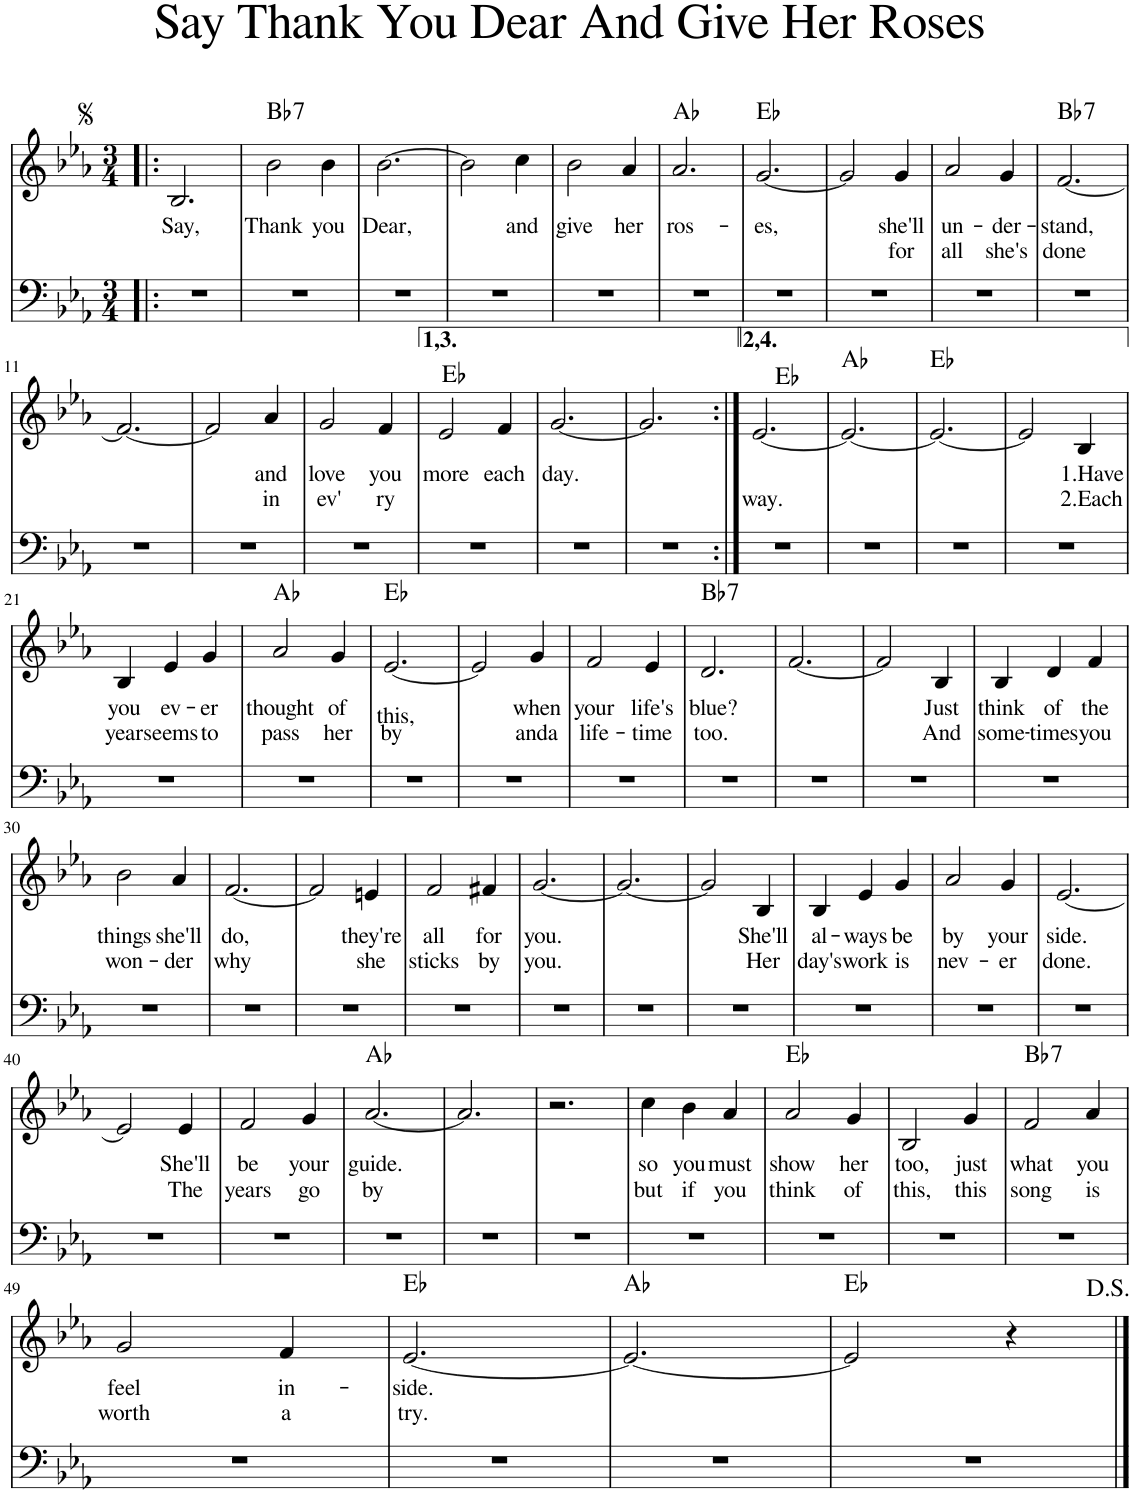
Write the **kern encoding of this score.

**kern	**kern	**text	**text	**harte
*part1	*part1	*part1	*part1	*part1
*staff2	*staff1	*staff1	*staff1	*
*I"Piano	*	*	*	*
*I'Pno.	*	*	*	*
*clefF4	*clefG2	*	*	*
*k[b-e-a-]	*k[b-e-a-]	*	*	*
*M3/4	*M3/4	*	*	*
=1!|:	=1!|:	=1!|:	=1!|:	=1!|:
!	!	!LO:LY:b	!	!
2.r	2.B-/	Say,	.	.
=2	=2	=2	=2	=2
!	!	!LO:LY:b	!	!LO:H:kt=7
2.r	2b-\	Thank	.	Bb:7
!	!	!LO:LY:b	!	!
.	4b-\	you	.	.
=3	=3	=3	=3	=3
!	!	!LO:LY:b	!	!
2.r	[2.b-\	Dear,	.	.
=4	=4	=4	=4	=4
2.r	2b-\]	.	.	.
!	!	!LO:LY:b	!	!
.	4cc\	and	.	.
=5	=5	=5	=5	=5
!	!	!LO:LY:b	!	!
2.r	2b-\	give	.	.
!	!	!LO:LY:b	!	!
.	4a-/	her	.	.
=6	=6	=6	=6	=6
!	!	!LO:LY:b	!	!
2.r	2.a-/	ros-	.	Ab:maj
=7	=7	=7	=7	=7
!	!	!LO:LY:b	!	!
2.r	[2.g/	-es,	.	Eb:maj
=8	=8	=8	=8	=8
2.r	2g/]	.	.	.
!	!	!LO:LY:b	!LO:LY:b	!
.	4g/	she'll	for	.
=9	=9	=9	=9	=9
!	!	!LO:LY:b	!LO:LY:b	!
2.r	2a-/	un-	all	.
!	!	!LO:LY:b	!LO:LY:b	!
.	4g/	-der-	she's	.
=10	=10	=10	=10	=10
!	!	!LO:LY:b	!LO:LY:b	!LO:H:kt=7
2.r	[2.f/	-stand,	done	Bb:7
!!LO:LB:g=z
=11	=11	=11	=11	=11
2.r	2.f/_	.	.	.
=12	=12	=12	=12	=12
2.r	2f/]	.	.	.
!	!	!LO:LY:b	!LO:LY:b	!
.	4a-/	and	in	.
=13	=13	=13	=13	=13
!	!	!LO:LY:b	!LO:LY:b	!
2.r	2g/	love	ev'	.
!	!	!LO:LY:b	!LO:LY:b	!
.	4f/	you	ry	.
=14	=14	=14	=14	=14
!	!	!LO:LY:b	!	!
2.r	2e-/	more	.	Eb:maj
!	!	!LO:LY:b	!	!
.	4f/	each	.	.
=15	=15	=15	=15	=15
!	!	!LO:LY:b	!	!
2.r	[2.g/	day.	.	.
=16	=16	=16	=16	=16
2.r	2.g/]	.	.	.
=17:|!	=17:|!	=17:|!	=17:|!	=17:|!
!	!	!	!LO:LY:b	!
2.r	[2.e-/	.	way.	Eb:maj
=18	=18	=18	=18	=18
2.r	2.e-/_	.	.	Ab:maj
=19	=19	=19	=19	=19
2.r	2.e-/_	.	.	Eb:maj
=20	=20	=20	=20	=20
2.r	2e-/]	.	.	.
!	!	!LO:LY:b	!LO:LY:b	!
.	4B-/	1.Have	2.Each	.
!!LO:LB:g=z
=21	=21	=21	=21	=21
!	!	!LO:LY:b	!LO:LY:b	!
2.r	4B-/	you	year	.
!	!	!LO:LY:b	!LO:LY:b	!
.	4e-/	ev-	seems	.
!	!	!LO:LY:b	!LO:LY:b	!
.	4g/	-er	to	.
=22	=22	=22	=22	=22
!	!	!LO:LY:b	!LO:LY:b	!
2.r	2a-/	thought	pass	Ab:maj
!	!	!LO:LY:b	!LO:LY:b	!
.	4g/	of	her	.
=23	=23	=23	=23	=23
!	!	!LO:LY:b	!LO:LY:b	!
2.r	[2.e-/	this,	by	Eb:maj
=24	=24	=24	=24	=24
2.r	2e-/]	.	.	.
!	!	!LO:LY:b	!LO:LY:b	!
.	4g/	when	anda	.
=25	=25	=25	=25	=25
!	!	!LO:LY:b	!LO:LY:b	!
2.r	2f/	your	life-	.
!	!	!LO:LY:b	!LO:LY:b	!
.	4e-/	life's	-time	.
=26	=26	=26	=26	=26
!	!	!LO:LY:b	!LO:LY:b	!LO:H:kt=7
2.r	2.d/	blue?	too.	Bb:7
=27	=27	=27	=27	=27
2.r	[2.f/	.	.	.
=28	=28	=28	=28	=28
2.r	2f/]	.	.	.
!	!	!LO:LY:b	!LO:LY:b	!
.	4B-/	Just	And	.
=29	=29	=29	=29	=29
!	!	!LO:LY:b	!LO:LY:b	!
2.r	4B-/	think	some-	.
!	!	!LO:LY:b	!LO:LY:b	!
.	4d/	of	-times	.
!	!	!LO:LY:b	!LO:LY:b	!
.	4f/	the	you	.
!!LO:LB:g=z
=30	=30	=30	=30	=30
!	!	!LO:LY:b	!LO:LY:b	!
2.r	2b-\	things	won-	.
!	!	!LO:LY:b	!LO:LY:b	!
.	4a-/	she'll	-der	.
=31	=31	=31	=31	=31
!	!	!LO:LY:b	!LO:LY:b	!
2.r	[2.f/	do,	why	.
=32	=32	=32	=32	=32
2.r	2f/]	.	.	.
!	!	!LO:LY:b	!LO:LY:b	!
.	4en/	they're	she	.
=33	=33	=33	=33	=33
!	!	!LO:LY:b	!LO:LY:b	!
2.r	2f/	all	sticks	.
!	!	!LO:LY:b	!LO:LY:b	!
.	4f#X/	for	by	.
=34	=34	=34	=34	=34
!	!	!LO:LY:b	!LO:LY:b	!
2.r	[2.g/	you.	you.	.
=35	=35	=35	=35	=35
2.r	2.g/_	.	.	.
=36	=36	=36	=36	=36
2.r	2g/]	.	.	.
!	!	!LO:LY:b	!LO:LY:b	!
.	4B-/	She'll	Her	.
=37	=37	=37	=37	=37
!	!	!LO:LY:b	!LO:LY:b	!
2.r	4B-/	al-	day's	.
!	!	!LO:LY:b	!LO:LY:b	!
.	4e-/	-ways	work	.
!	!	!LO:LY:b	!LO:LY:b	!
.	4g/	be	is	.
=38	=38	=38	=38	=38
!	!	!LO:LY:b	!LO:LY:b	!
2.r	2a-/	by	nev-	.
!	!	!LO:LY:b	!LO:LY:b	!
.	4g/	your	-er	.
=39	=39	=39	=39	=39
!	!	!LO:LY:b	!LO:LY:b	!
2.r	[2.e-/	side.	done.	.
!!LO:LB:g=z
=40	=40	=40	=40	=40
2.r	2e-/]	.	.	.
!	!	!LO:LY:b	!LO:LY:b	!
.	4e-/	She'll	The	.
=41	=41	=41	=41	=41
!	!	!LO:LY:b	!LO:LY:b	!
2.r	2f/	be	years	.
!	!	!LO:LY:b	!LO:LY:b	!
.	4g/	your	go	.
=42	=42	=42	=42	=42
!	!	!LO:LY:b	!LO:LY:b	!
2.r	[2.a-/	guide.	by	Ab:maj
=43	=43	=43	=43	=43
2.r	2.a-/]	.	.	.
=44	=44	=44	=44	=44
2.r	2.r	.	.	.
=45	=45	=45	=45	=45
!	!	!LO:LY:b	!LO:LY:b	!
2.r	4cc\	so	but	.
!	!	!LO:LY:b	!LO:LY:b	!
.	4b-\	you	if	.
!	!	!LO:LY:b	!LO:LY:b	!
.	4a-/	must	you	.
=46	=46	=46	=46	=46
!	!	!LO:LY:b	!LO:LY:b	!
2.r	2a-/	show	think	Eb:maj
!	!	!LO:LY:b	!LO:LY:b	!
.	4g/	her	of	.
=47	=47	=47	=47	=47
!	!	!LO:LY:b	!LO:LY:b	!
2.r	2B-/	too,	this,	.
!	!	!LO:LY:b	!LO:LY:b	!
.	4g/	just	this	.
=48	=48	=48	=48	=48
!	!	!LO:LY:b	!LO:LY:b	!LO:H:kt=7
2.r	2f/	what	song	Bb:7
!	!	!LO:LY:b	!LO:LY:b	!
.	4a-/	you	is	.
!!LO:LB:g=z
=49	=49	=49	=49	=49
!	!	!LO:LY:b	!LO:LY:b	!
2.r	2g/	feel	worth	.
!	!	!LO:LY:b	!LO:LY:b	!
.	4f/	in-	a	.
=50	=50	=50	=50	=50
!	!	!LO:LY:b	!LO:LY:b	!
2.r	[2.e-/	-side.	try.	Eb:maj
=51	=51	=51	=51	=51
2.r	2.e-/_	.	.	Ab:maj
=52	=52	=52	=52	=52
2.r	2e-/]	.	.	Eb:maj
.	4r	.	.	.
==	==	==	==	==
*-	*-	*-	*-	*-
